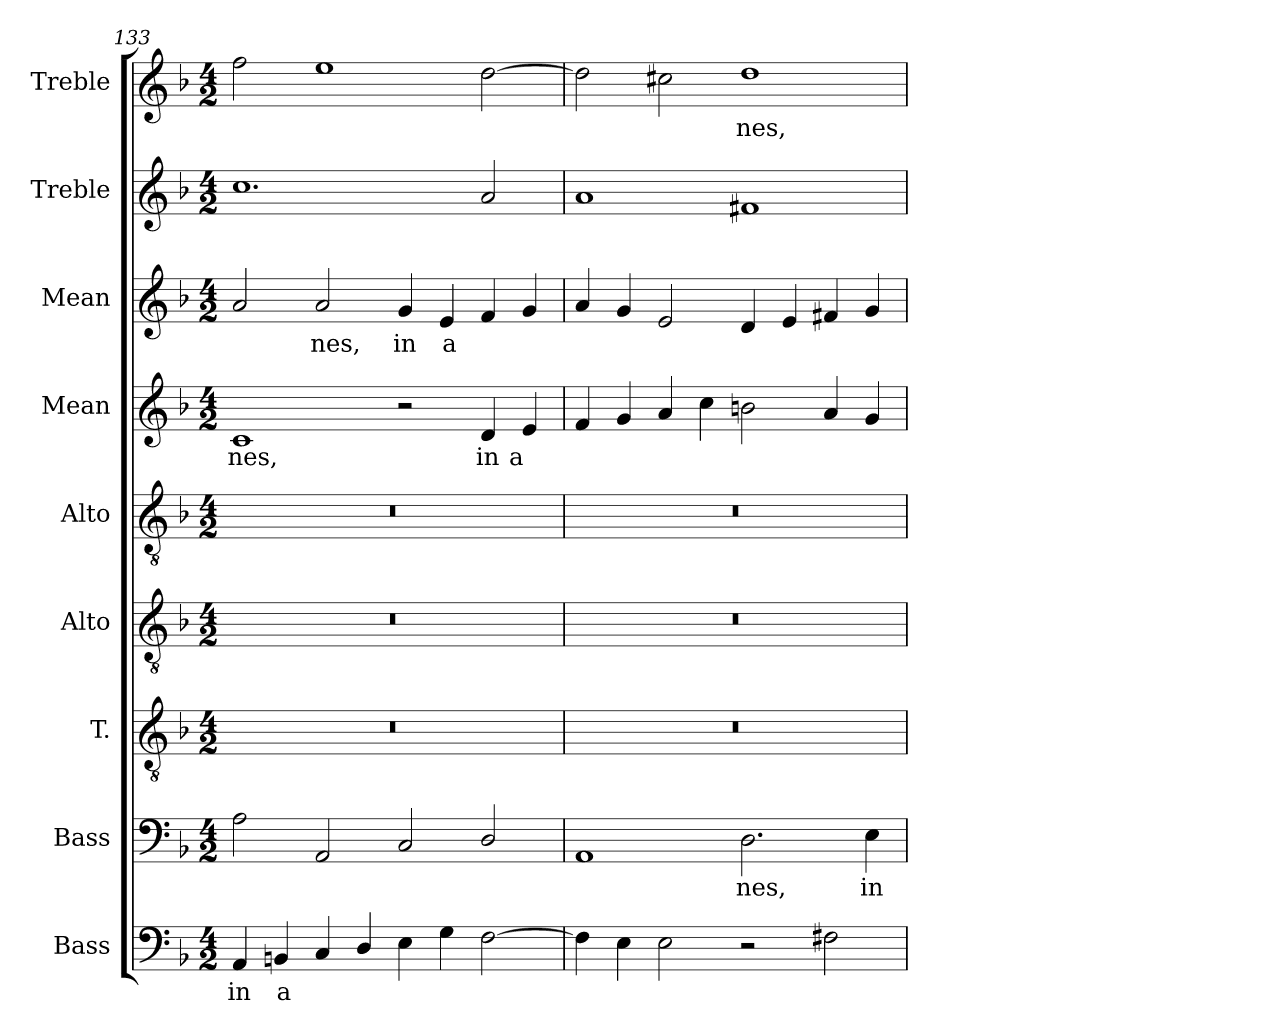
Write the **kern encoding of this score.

**kern	**text	**kern	**text	**kern	**kern	**kern	**kern	**text	**kern	**text	**kern	**kern	**text
*part9	*part9	*part8	*part8	*part7	*part6	*part5	*part4	*part4	*part3	*part3	*part2	*part1	*part1
*staff9	*staff9	*staff8	*staff8	*staff7	*staff6	*staff5	*staff4	*staff4	*staff3	*staff3	*staff2	*staff1	*staff1
*I"Bass	*	*I"Bass	*	*I"T.	*I"Alto	*I"Alto	*I"Mean	*	*I"Mean	*	*I"Treble	*I"Treble	*
*I'B.	*	*I'B.	*	*I'T.	*I'A2.	*I'A1.	*I'M.	*	*I'M.	*	*I'Tr.	*I'Tr.	*
*clefF4	*	*clefF4	*	*clefGv2	*clefGv2	*clefGv2	*clefG2	*	*clefG2	*	*clefG2	*clefG2	*
*	*	*	*	*ITrd7c12	*ITrd7c12	*ITrd7c12	*	*	*	*	*	*	*
*k[b-]	*	*k[b-]	*	*k[b-]	*k[b-]	*k[b-]	*k[b-]	*	*k[b-]	*	*k[b-]	*k[b-]	*
*F:	*	*F:	*	*F:	*F:	*F:	*F:	*	*F:	*	*F:	*F:	*
*M4/2	*	*M4/2	*	*M4/2	*M4/2	*M4/2	*M4/2	*	*M4/2	*	*M4/2	*M4/2	*
=133	=133	=133	=133	=133	=133	=133	=133	=133	=133	=133	=133	=133	=133
!	!LO:LY:b:color=#000000	!	!	!LO:N:vis=1	!LO:N:vis=1	!LO:N:vis=1	!	!	!	!	!	!	!
!	!	!	!	!	!	!	!	!LO:LY:b:color=#000000	!	!	!	!	!
4AAi/	in	2Ai\	.	0r	0r	0r	1ci	nes,	2ai/	.	1.cci	2ffi\	.
!	!LO:LY:b:color=#000000	!	!	!	!	!	!	!	!	!	!	!	!
4BBni/	a	.	.	.	.	.	.	.	.	.	.	.	.
!	!	!	!	!	!	!	!	!	!	!LO:LY:b:color=#000000	!	!	!
4Ci/	.	2AAi/	.	.	.	.	.	.	2ai/	nes,	.	1eei	.
4Di/	.	.	.	.	.	.	.	.	.	.	.	.	.
!	!	!	!	!	!	!	!	!	!	!LO:LY:b:color=#000000	!	!	!
4Ei\	.	2Ci/	.	.	.	.	2r	.	4gi/	in	.	.	.
!	!	!	!	!	!	!	!	!	!	!LO:LY:b:color=#000000	!	!	!
4Gi\	.	.	.	.	.	.	.	.	4ei/	a	.	.	.
!	!	!	!	!	!	!	!	!LO:LY:b:color=#000000	!	!	!	!	!
[>2Fi\	.	2Di/	.	.	.	.	4di/	in	4fi/	.	2ai/	[>2ddi\	.
!	!	!	!	!	!	!	!	!LO:LY:b:color=#000000	!	!	!	!	!
.	.	.	.	.	.	.	4ei/	a	4gi/	.	.	.	.
=134	=134	=134	=134	=134	=134	=134	=134	=134	=134	=134	=134	=134	=134
!	!	!	!	!LO:N:vis=1	!LO:N:vis=1	!LO:N:vis=1	!	!	!	!	!	!	!
4Fi\]	.	1AAi	.	0r	0r	0r	4fi/	.	4ai/	.	1ai	2ddi\]	.
4Ei\	.	.	.	.	.	.	4gi/	.	4gi/	.	.	.	.
2Ei\	.	.	.	.	.	.	4ai/	.	2ei/	.	.	2cc#Xi\	.
.	.	.	.	.	.	.	4cci\	.	.	.	.	.	.
!	!	!	!LO:LY:b:color=#000000	!	!	!	!	!	!	!	!	!	!
!	!	!	!	!	!	!	!	!	!	!	!	!	!LO:LY:b:color=#000000
2r	.	2.Di\	nes,	.	.	.	2bni\	.	4di/	.	1f#Xi	1ddi	nes,
.	.	.	.	.	.	.	.	.	4ei/	.	.	.	.
2F#Xi\	.	.	.	.	.	.	4ai/	.	4f#Xi/	.	.	.	.
!	!	!	!LO:LY:b:color=#000000	!	!	!	!	!	!	!	!	!	!
.	.	4Ei\	in	.	.	.	4gi/	.	4gi/	.	.	.	.
=	=	=	=	=	=	=	=	=	=	=	=	=	=
*-	*-	*-	*-	*-	*-	*-	*-	*-	*-	*-	*-	*-	*-
